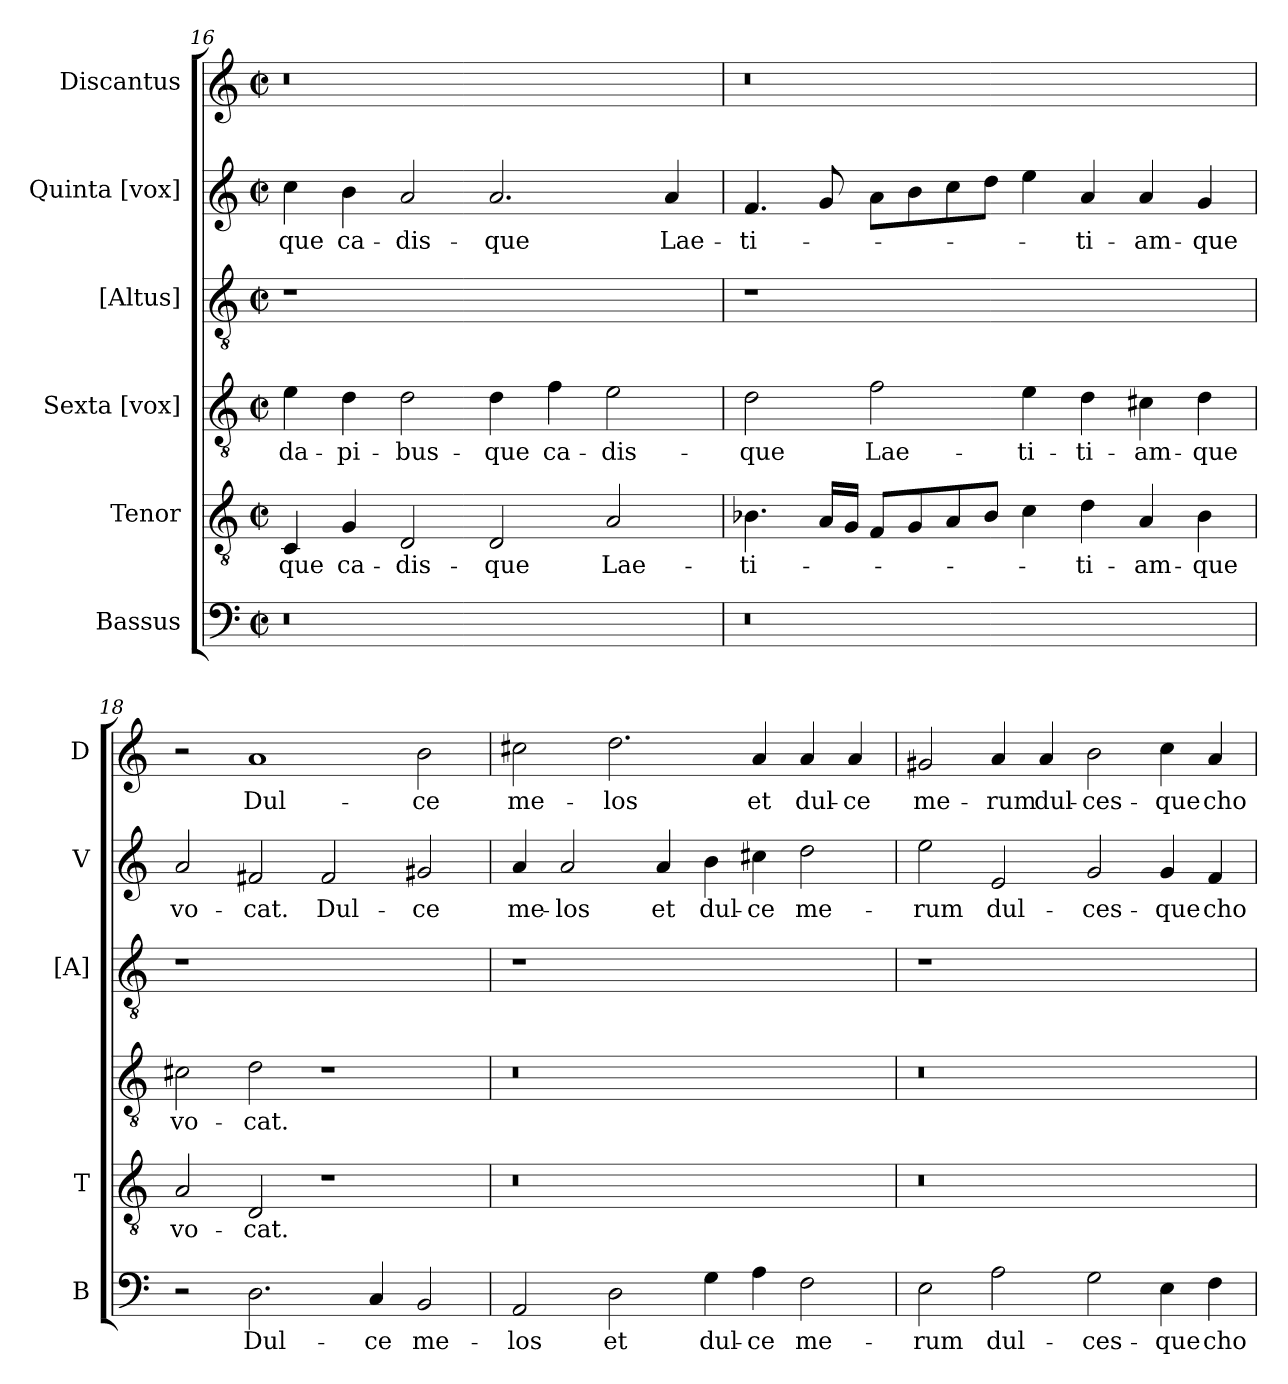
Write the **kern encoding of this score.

**kern	**text	**kern	**text	**kern	**text	**kern	**kern	**text	**kern	**text
*part6	*part6	*part5	*part5	*part4	*part4	*part3	*part2	*part2	*part1	*part1
*staff6	*staff6	*staff5	*staff5	*staff4	*staff4	*staff3	*staff2	*staff2	*staff1	*staff1
*I"Bassus	*	*I"Tenor	*	*I"Sexta [vox]	*	*I"[Altus]	*I"Quinta [vox]	*	*I"Discantus	*
*I'B	*	*I'T	*	*	*	*I'[A]	*I'V	*	*I'D	*
!!LO:LB:g=z
*clefF4	*	*clefGv2	*	*clefGv2	*	*clefGv2	*clefG2	*	*clefG2	*
*k[]	*	*k[]	*	*k[]	*	*k[]	*k[]	*	*k[]	*
*C:	*	*C:	*	*C:	*	*C:	*C:	*	*C:	*
*M2/2	*	*M2/2	*	*M2/2	*	*M2/2	*M2/2	*	*M2/2	*
*met(c|)	*	*met(c|)	*	*met(c|)	*	*met(c|)	*met(c|)	*	*met(c|)	*
=16	=16	=16	=16	=16	=16	=16	=16	=16	=16	=16
0r	.	4C/	-que	4e\	da-	1r	4cc\	-que	0r	.
.	.	4G/	ca-	4d\	-pi-	.	4b\	ca-	.	.
.	.	2D/	-dis-	2d\	-bus-	.	2a/	-dis-	.	.
.	.	2D/	-que	4d\	-que	1ryy	2.a/	-que	.	.
.	.	.	.	4f\	ca-	.	.	.	.	.
.	.	2A/	Lae-	2e\	-dis-	.	.	.	.	.
.	.	.	.	.	.	.	4a/	Lae-	.	.
=17	=17	=17	=17	=17	=17	=17	=17	=17	=17	=17
0r	.	4.B-X\	-ti-	2d\	-que	1r	4.f/	-ti-	0r	.
.	.	16A/LL	.	.	.	.	8g/	.	.	.
.	.	16G/JJ	.	.	.	.	.	.	.	.
.	.	8F/L	.	2f\	Lae-	.	8a\L	.	.	.
.	.	8G/	.	.	.	.	8b\	.	.	.
.	.	8A/	.	.	.	.	8cc\	.	.	.
.	.	8B-/J	.	.	.	.	8dd\J	.	.	.
.	.	4c\	.	4e\	-ti-	1ryy	4ee\	.	.	.
.	.	4d\	-ti-	4d\	-ti-	.	4a/	-ti-	.	.
.	.	4A/	-am-	4c#X\	-am-	.	4a/	-am-	.	.
.	.	4B-\	-que	4d\	-que	.	4g/	-que	.	.
=18	=18	=18	=18	=18	=18	=18	=18	=18	=18	=18
2r	.	2A/	vo-	2c#X\	vo-	1r	2a/	vo-	2r	.
2.D\	Dul-	2D/	-cat.	2d\	-cat.	.	2f#X/	-cat.	1a	Dul-
.	.	1r	.	1r	.	1ryy	2f#/	Dul-	.	.
4C/	-ce	.	.	.	.	.	.	.	.	.
2BB/	me-	.	.	.	.	.	2g#X/	-ce	2b\	-ce
!!LO:PB:g=z
=19	=19	=19	=19	=19	=19	=19	=19	=19	=19	=19
2AA/	-los	0r	.	0r	.	1r	4a/	me-	2cc#X\	me-
.	.	.	.	.	.	.	2a/	-los	.	.
2D\	et	.	.	.	.	.	.	.	2.dd\	-los
.	.	.	.	.	.	.	4a/	et	.	.
4G\	dul-	.	.	.	.	1ryy	4b\	dul-	.	.
4A\	-ce	.	.	.	.	.	4cc#X\	-ce	4a/	et
2F\	me-	.	.	.	.	.	2dd\	me-	4a/	dul-
.	.	.	.	.	.	.	.	.	4a/	-ce
=20	=20	=20	=20	=20	=20	=20	=20	=20	=20	=20
2E\	-rum	0r	.	0r	.	1r	2ee\	-rum	2g#X/	me-
2A\	dul-	.	.	.	.	.	2e/	dul-	4a/	-rum
.	.	.	.	.	.	.	.	.	4a/	dul-
2G\	-ces-	.	.	.	.	1ryy	2g/	-ces-	2b\	-ces-
4E\	-que	.	.	.	.	.	4g/	-que	4cc\	-que
4F\	cho-	.	.	.	.	.	4f/	cho-	4a/	cho-
=	=	=	=	=	=	=	=	=	=	=
*-	*-	*-	*-	*-	*-	*-	*-	*-	*-	*-
